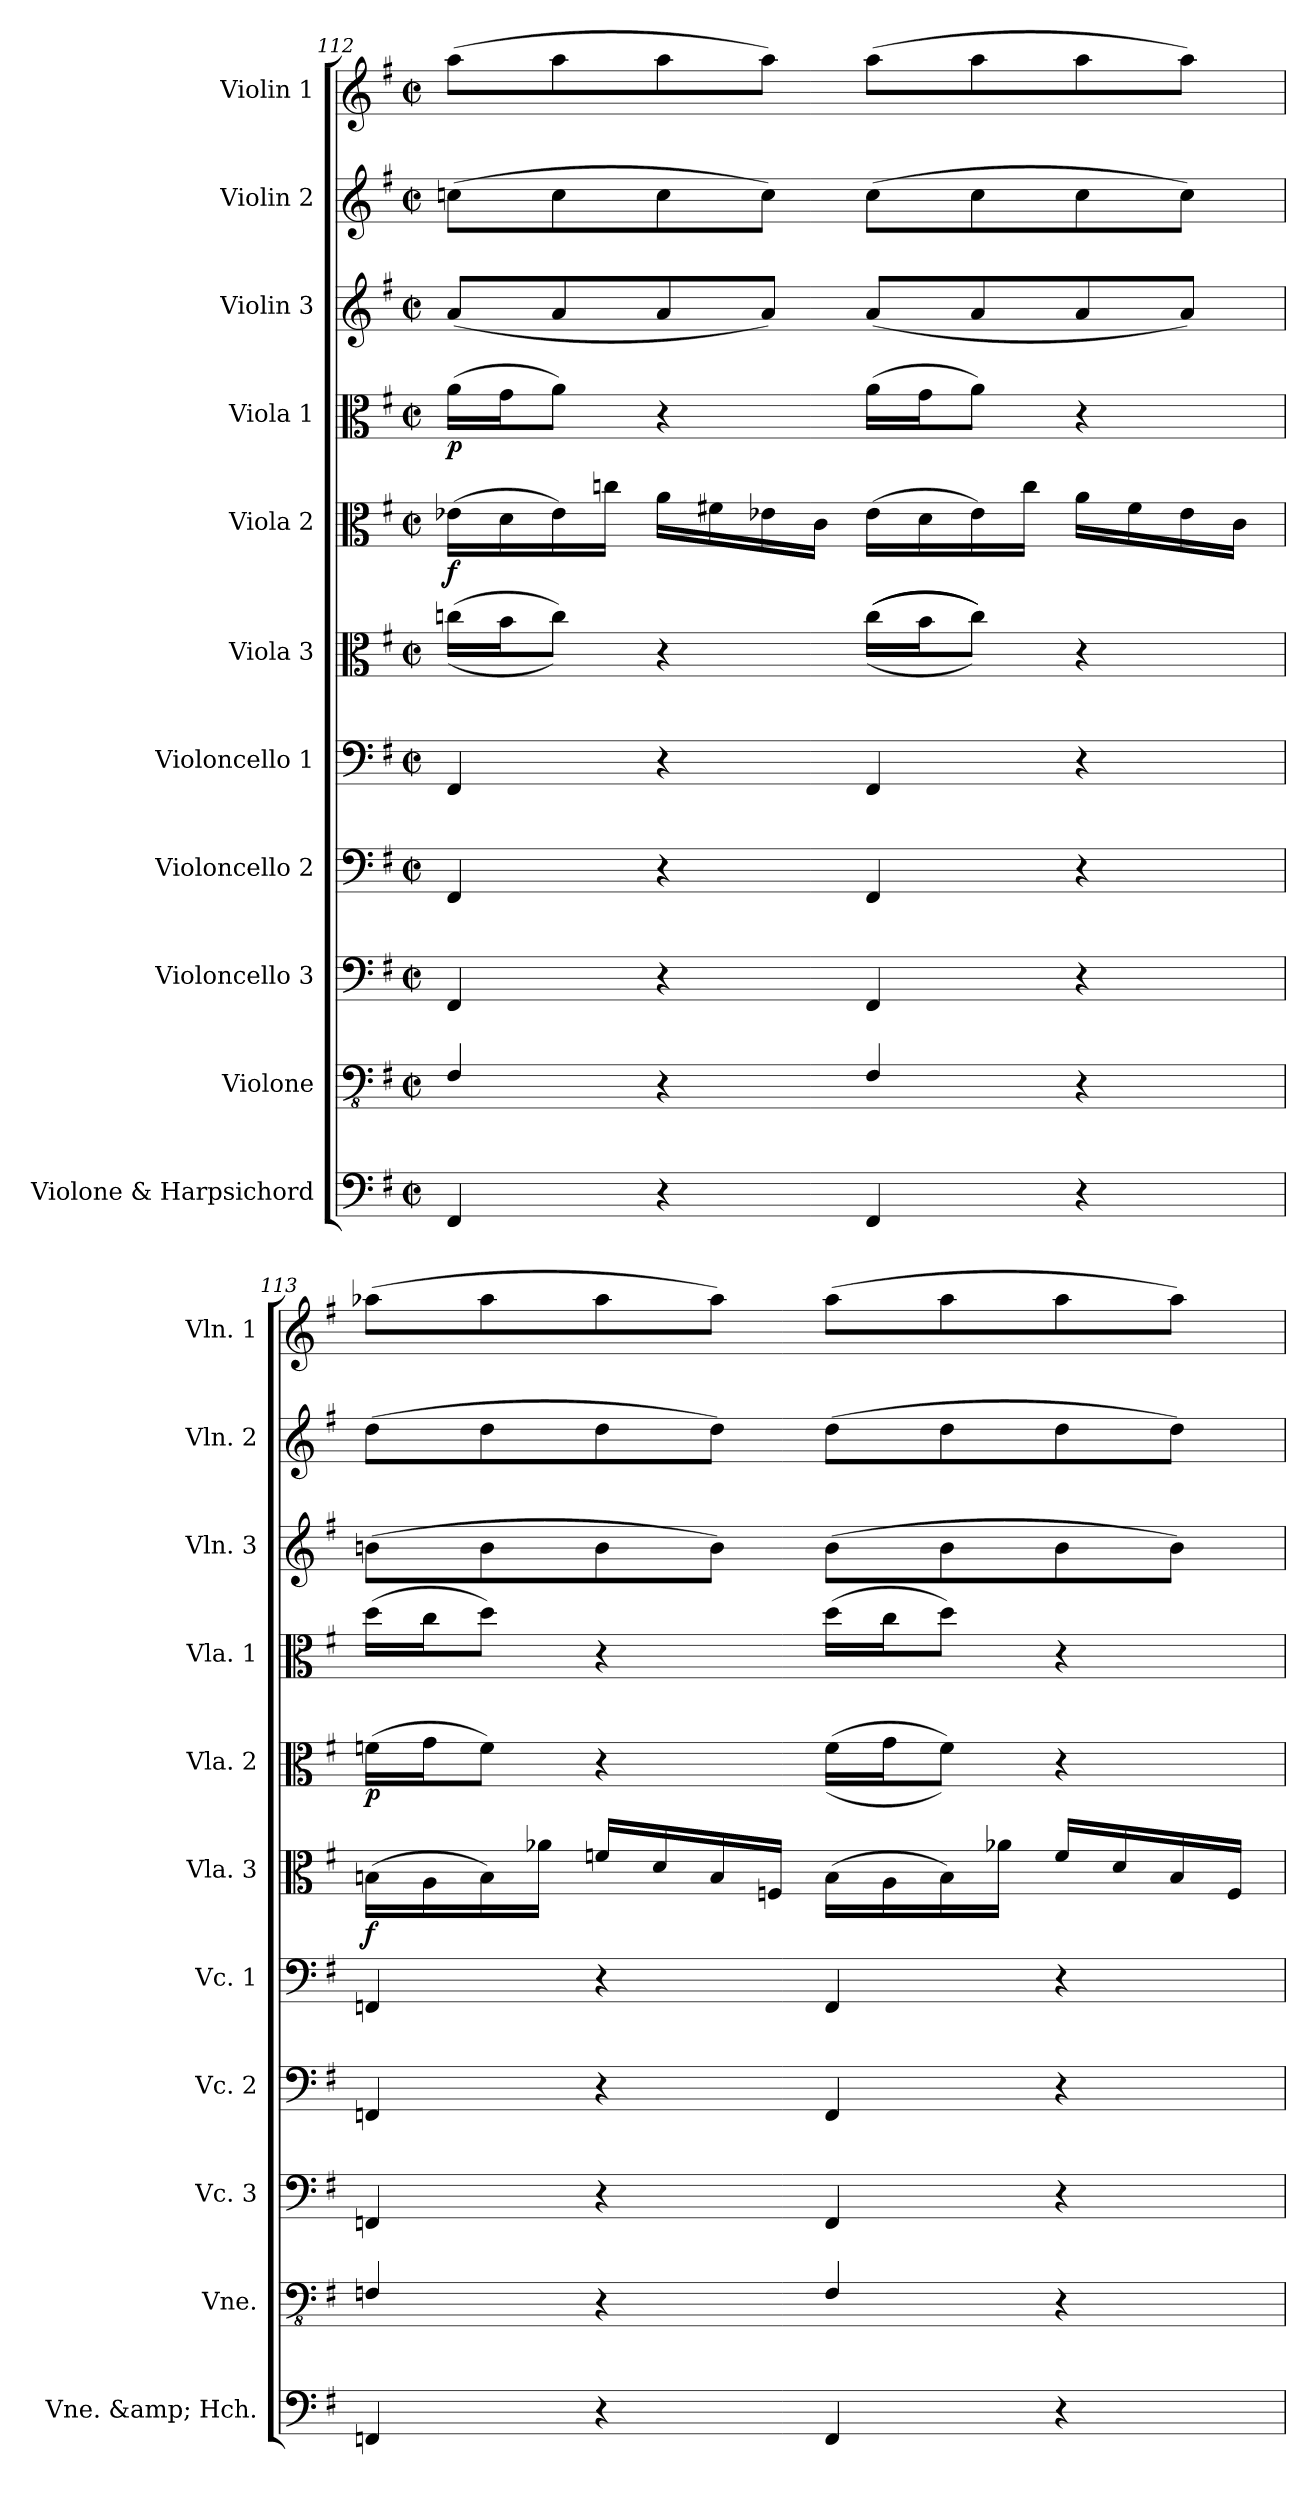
**kern	**kern	**kern	**kern	**kern	**kern	**dynam	**kern	**dynam	**kern	**dynam	**kern	**kern	**kern
*part11	*part10	*part9	*part8	*part7	*part6	*part6	*part5	*part5	*part4	*part4	*part3	*part2	*part1
*staff11	*staff10	*staff9	*staff8	*staff7	*staff6	*staff6	*staff5	*staff5	*staff4	*staff4	*staff3	*staff2	*staff1
*I"Violone &amp; Harpsichord	*I"Violone	*I"Violoncello 3	*I"Violoncello 2	*I"Violoncello 1	*I"Viola 3	*	*I"Viola 2	*	*I"Viola 1	*	*I"Violin 3	*I"Violin 2	*I"Violin 1
*I'Vne. &amp; Hch.	*I'Vne.	*I'Vc. 3	*I'Vc. 2	*I'Vc. 1	*I'Vla. 3	*	*I'Vla. 2	*	*I'Vla. 1	*	*I'Vln. 3	*I'Vln. 2	*I'Vln. 1
*clefF4	*clefFv4	*clefF4	*clefF4	*clefF4	*clefC3	*	*clefC3	*	*clefC3	*	*clefG2	*clefG2	*clefG2
*	*ITrd7c12	*	*	*	*	*	*	*	*	*	*	*	*
*k[f#]	*k[f#]	*k[f#]	*k[f#]	*k[f#]	*k[f#]	*	*k[f#]	*	*k[f#]	*	*k[f#]	*k[f#]	*k[f#]
*M4/4	*M4/4	*M4/4	*M4/4	*M4/4	*M4/4	*	*M4/4	*	*M4/4	*	*M4/4	*M4/4	*M4/4
*met(c|)	*met(c|)	*met(c|)	*met(c|)	*met(c|)	*met(c|)	*	*met(c|)	*	*met(c|)	*	*met(c|)	*met(c|)	*met(c|)
=112	=112	=112	=112	=112	=112	=112	=112	=112	=112	=112	=112	=112	=112
!	!	!	!	!	!	!	!	!LO:DY:b	!	!LO:DY:b	!	!	!
4FF#/	4FFF#/	4FF#/	4FF#/	4FF#/	((16ccn\LL	.	(16e-X\LL	f	(16a\LL	p	(8a/L	(8ccn\L	(8aa\L
.	.	.	.	.	16b\J	.	16d\	.	16g\J	.	.	.	.
.	.	.	.	.	8cc\J))	.	16e-\)	.	8a\J)	.	8a/	8cc\	8aa\
.	.	.	.	.	.	.	16ccn\JJ	.	.	.	.	.	.
4r	4r	4r	4r	4r	4r	.	16a\LL	.	4r	.	8a/	8cc\	8aa\
.	.	.	.	.	.	.	16f#X\	.	.	.	.	.	.
.	.	.	.	.	.	.	16e-X\	.	.	.	8a/J)	8cc\J)	8aa\J)
.	.	.	.	.	.	.	16c\JJ	.	.	.	.	.	.
4FF#/	4FFF#/	4FF#/	4FF#/	4FF#/	((((16cc\LL	.	(16e-\LL	.	(16a\LL	.	(8a/L	(8cc\L	(8aa\L
.	.	.	.	.	16b\J	.	16d\	.	16g\J	.	.	.	.
.	.	.	.	.	8cc\J))))	.	16e-\)	.	8a\J)	.	8a/	8cc\	8aa\
.	.	.	.	.	.	.	16cc\JJ	.	.	.	.	.	.
4r	4r	4r	4r	4r	4r	.	16a\LL	.	4r	.	8a/	8cc\	8aa\
.	.	.	.	.	.	.	16f#\	.	.	.	.	.	.
.	.	.	.	.	.	.	16e-\	.	.	.	8a/J)	8cc\J)	8aa\J)
.	.	.	.	.	.	.	16c\JJ	.	.	.	.	.	.
=113	=113	=113	=113	=113	=113	=113	=113	=113	=113	=113	=113	=113	=113
!	!	!	!	!	!	!LO:DY:b	!	!LO:DY:b	!	!	!	!	!
4FFn/	4FFFn/	4FFn/	4FFn/	4FFn/	(16Bn\LL	f	(16fn\LL	p	(16dd\LL	.	(8bn\L	(8dd\L	(8aa-X\L
.	.	.	.	.	16A\	.	16g\J	.	16cc\J	.	.	.	.
.	.	.	.	.	16B\)	.	8f\J)	.	8dd\J)	.	8b\	8dd\	8aa-\
.	.	.	.	.	16a-X\JJ	.	.	.	.	.	.	.	.
4r	4r	4r	4r	4r	16fn/LL	.	4r	.	4r	.	8b\	8dd\	8aa-\
.	.	.	.	.	16d/	.	.	.	.	.	.	.	.
.	.	.	.	.	16B/	.	.	.	.	.	8b\J)	8dd\J)	8aa-\J)
.	.	.	.	.	16Fn/JJ	.	.	.	.	.	.	.	.
4FF/	4FFF/	4FF/	4FF/	4FF/	(16B\LL	.	((16f\LL	.	(16dd\LL	.	(8b\L	(8dd\L	(8aa-\L
.	.	.	.	.	16A\	.	16g\J	.	16cc\J	.	.	.	.
.	.	.	.	.	16B\)	.	8f\J))	.	8dd\J)	.	8b\	8dd\	8aa-\
.	.	.	.	.	16a-X\JJ	.	.	.	.	.	.	.	.
4r	4r	4r	4r	4r	16f/LL	.	4r	.	4r	.	8b\	8dd\	8aa-\
.	.	.	.	.	16d/	.	.	.	.	.	.	.	.
.	.	.	.	.	16B/	.	.	.	.	.	8b\J)	8dd\J)	8aa-\J)
.	.	.	.	.	16F/JJ	.	.	.	.	.	.	.	.
=	=	=	=	=	=	=	=	=	=	=	=	=	=
*-	*-	*-	*-	*-	*-	*-	*-	*-	*-	*-	*-	*-	*-
